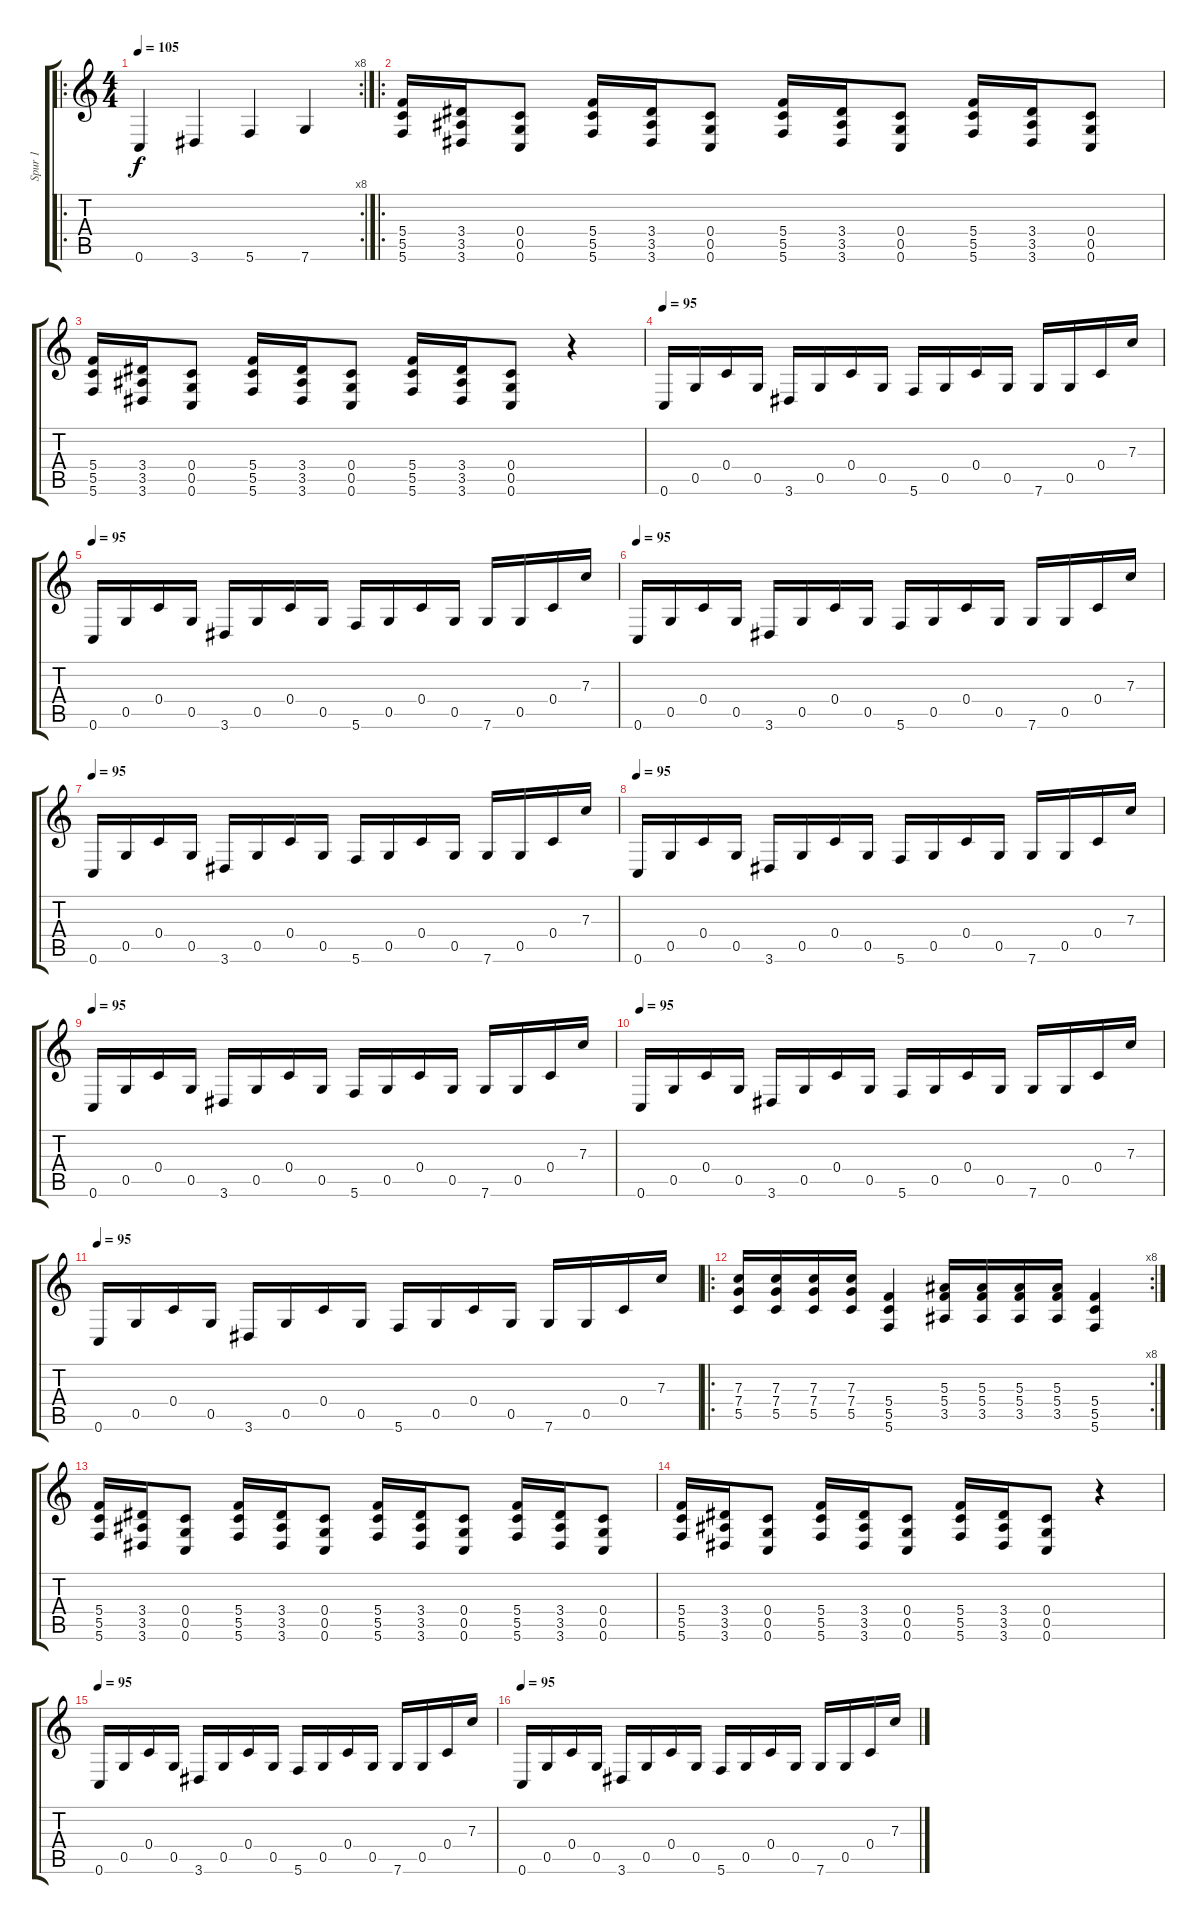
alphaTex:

\track ("Spur 1" "Spur 1") {instrument distortionguitar}
\staff {score tabs}
\tuning (D4 A3 F3 C3 G2 C2) {hide}
\ro
\rc 8
\ts (4 4)
\tempo 105
\clef g2
\ks c
0.6.4{dy f instrument distortionguitar} 3.6.4 5.6.4 7.6.4 |
\ro
(5.4 5.5 5.6).16 (3.4 3.5 3.6).16 (0.4 0.5 0.6).8 (5.4 5.5 5.6).16 (3.4 3.5 3.6).16 (0.4 0.5 0.6).8 (5.4 5.5 5.6).16 (3.4 3.5 3.6).16 (0.4 0.5 0.6).8 (5.4 5.5 5.6).16 (3.4 3.5 3.6).16 (0.4 0.5 0.6).8 |
(5.4 5.5 5.6).16 (3.4 3.5 3.6).16 (0.4 0.5 0.6).8 (5.4 5.5 5.6).16 (3.4 3.5 3.6).16 (0.4 0.5 0.6).8 (5.4 5.5 5.6).16 (3.4 3.5 3.6).16 (0.4 0.5 0.6).8 r.4 |
\tempo 95
0.6.16{instrument electricguitarclean} 0.5.16 0.4.16 0.5.16 3.6.16 0.5.16 0.4.16 0.5.16 5.6.16 0.5.16 0.4.16 0.5.16 7.6.16 0.5.16 0.4.16 7.3.16 |
\tempo 95
0.6.16{instrument electricguitarclean} 0.5.16 0.4.16 0.5.16 3.6.16 0.5.16 0.4.16 0.5.16 5.6.16 0.5.16 0.4.16 0.5.16 7.6.16 0.5.16 0.4.16 7.3.16 |
\tempo 95
0.6.16{instrument electricguitarclean} 0.5.16 0.4.16 0.5.16 3.6.16 0.5.16 0.4.16 0.5.16 5.6.16 0.5.16 0.4.16 0.5.16 7.6.16 0.5.16 0.4.16 7.3.16 |
\tempo 95
0.6.16{instrument electricguitarclean} 0.5.16 0.4.16 0.5.16 3.6.16 0.5.16 0.4.16 0.5.16 5.6.16 0.5.16 0.4.16 0.5.16 7.6.16 0.5.16 0.4.16 7.3.16 |
\tempo 95
0.6.16{instrument electricguitarclean} 0.5.16 0.4.16 0.5.16 3.6.16 0.5.16 0.4.16 0.5.16 5.6.16 0.5.16 0.4.16 0.5.16 7.6.16 0.5.16 0.4.16 7.3.16 |
\tempo 95
0.6.16{instrument electricguitarclean} 0.5.16 0.4.16 0.5.16 3.6.16 0.5.16 0.4.16 0.5.16 5.6.16 0.5.16 0.4.16 0.5.16 7.6.16 0.5.16 0.4.16 7.3.16 |
\tempo 95
0.6.16{instrument electricguitarclean} 0.5.16 0.4.16 0.5.16 3.6.16 0.5.16 0.4.16 0.5.16 5.6.16 0.5.16 0.4.16 0.5.16 7.6.16 0.5.16 0.4.16 7.3.16 |
\tempo 95
0.6.16{instrument electricguitarclean} 0.5.16 0.4.16 0.5.16 3.6.16 0.5.16 0.4.16 0.5.16 5.6.16 0.5.16 0.4.16 0.5.16 7.6.16 0.5.16 0.4.16 7.3.16 |
\ro
\rc 8
(7.3 7.4 5.5).16{instrument distortionguitar} (7.3 7.4 5.5).16 (7.3 7.4 5.5).16 (7.3 7.4 5.5).16 (5.4 5.5 5.6).4 (5.3 5.4 3.5).16 (5.3 5.4 3.5).16 (5.3 5.4 3.5).16 (5.3 5.4 3.5).16 (5.4 5.5 5.6).4 |
(5.4 5.5 5.6).16 (3.4 3.5 3.6).16 (0.4 0.5 0.6).8 (5.4 5.5 5.6).16 (3.4 3.5 3.6).16 (0.4 0.5 0.6).8 (5.4 5.5 5.6).16 (3.4 3.5 3.6).16 (0.4 0.5 0.6).8 (5.4 5.5 5.6).16 (3.4 3.5 3.6).16 (0.4 0.5 0.6).8 |
(5.4 5.5 5.6).16 (3.4 3.5 3.6).16 (0.4 0.5 0.6).8 (5.4 5.5 5.6).16 (3.4 3.5 3.6).16 (0.4 0.5 0.6).8 (5.4 5.5 5.6).16 (3.4 3.5 3.6).16 (0.4 0.5 0.6).8 r.4 |
\tempo 95
0.6.16{instrument electricguitarclean} 0.5.16 0.4.16 0.5.16 3.6.16 0.5.16 0.4.16 0.5.16 5.6.16 0.5.16 0.4.16 0.5.16 7.6.16 0.5.16 0.4.16 7.3.16 |
\tempo 95
0.6.16{instrument electricguitarclean} 0.5.16 0.4.16 0.5.16 3.6.16 0.5.16 0.4.16 0.5.16 5.6.16 0.5.16 0.4.16 0.5.16 7.6.16 0.5.16 0.4.16 7.3.16
